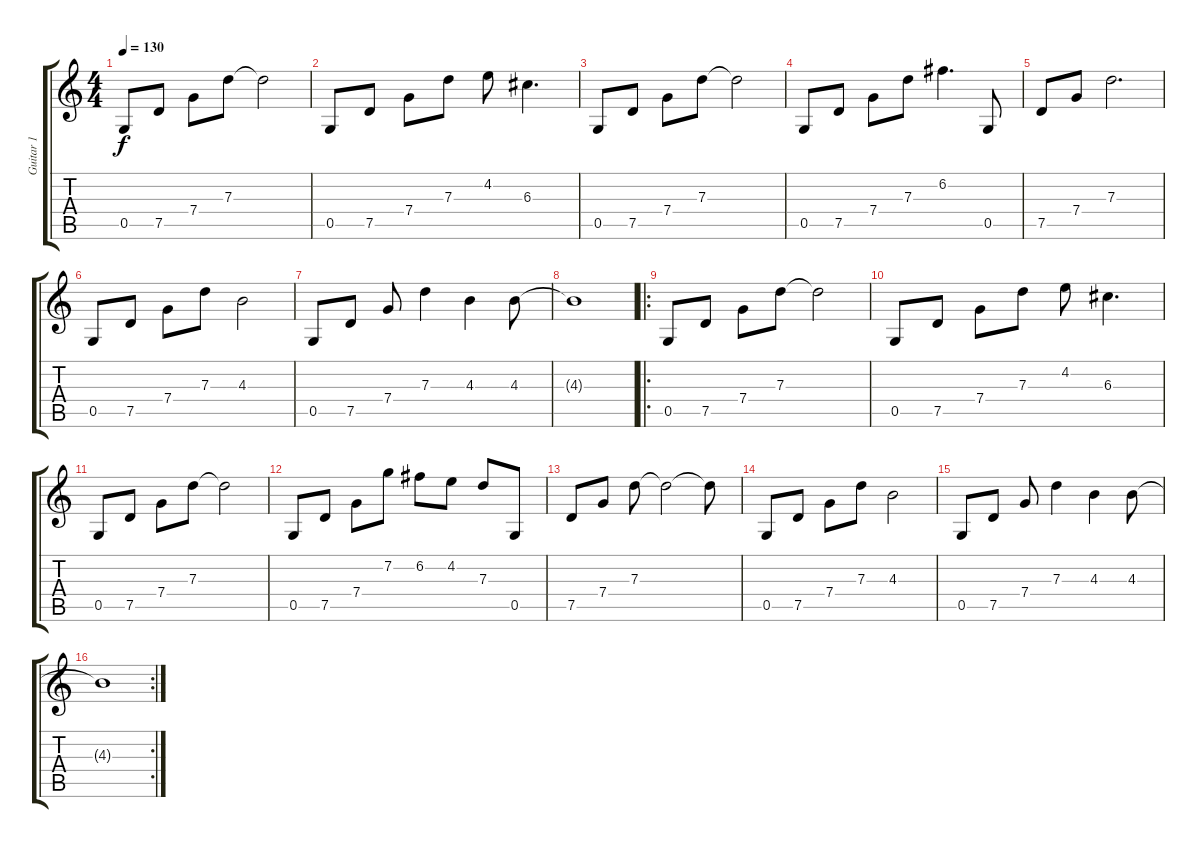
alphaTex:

\track ("Guitar 1" "Guitar 1") {instrument distortionguitar}
\staff {score tabs}
\tuning (E4 C4 G3 C3 G2 C2) {hide}
\ts (4 4)
\tempo 130
\clef g2
\ks c
0.5.8{dy f instrument distortionguitar} 7.5.8 7.4.8 7.3.8 7.3{t}.2 |
0.5.8 7.5.8 7.4.8 7.3.8 4.2.8 6.3.4{d} |
0.5.8 7.5.8 7.4.8 7.3.8 7.3{t}.2 |
0.5.8 7.5.8 7.4.8 7.3.8 6.2.4{d} 0.5.8 |
7.5.8 7.4.8 7.3.2{d} |
0.5.8 7.5.8 7.4.8 7.3.8 4.3.2 |
0.5.8 7.5.8 7.4.8 7.3.4 4.3.4 4.3.8 |
4.3{t}.1 |
\ro
0.5.8 7.5.8 7.4.8 7.3.8 7.3{t}.2 |
0.5.8 7.5.8 7.4.8 7.3.8 4.2.8 6.3.4{d} |
0.5.8 7.5.8 7.4.8 7.3.8 7.3{t}.2 |
0.5.8 7.5.8 7.4.8 7.2.8 6.2.8 4.2.8 7.3.8 0.5.8 |
7.5.8 7.4.8 7.3.8 7.3{t}.2 7.3{t}.8 |
0.5.8 7.5.8 7.4.8 7.3.8 4.3.2 |
0.5.8 7.5.8 7.4.8 7.3.4 4.3.4 4.3.8 |
\rc 2
4.3{t}.1
